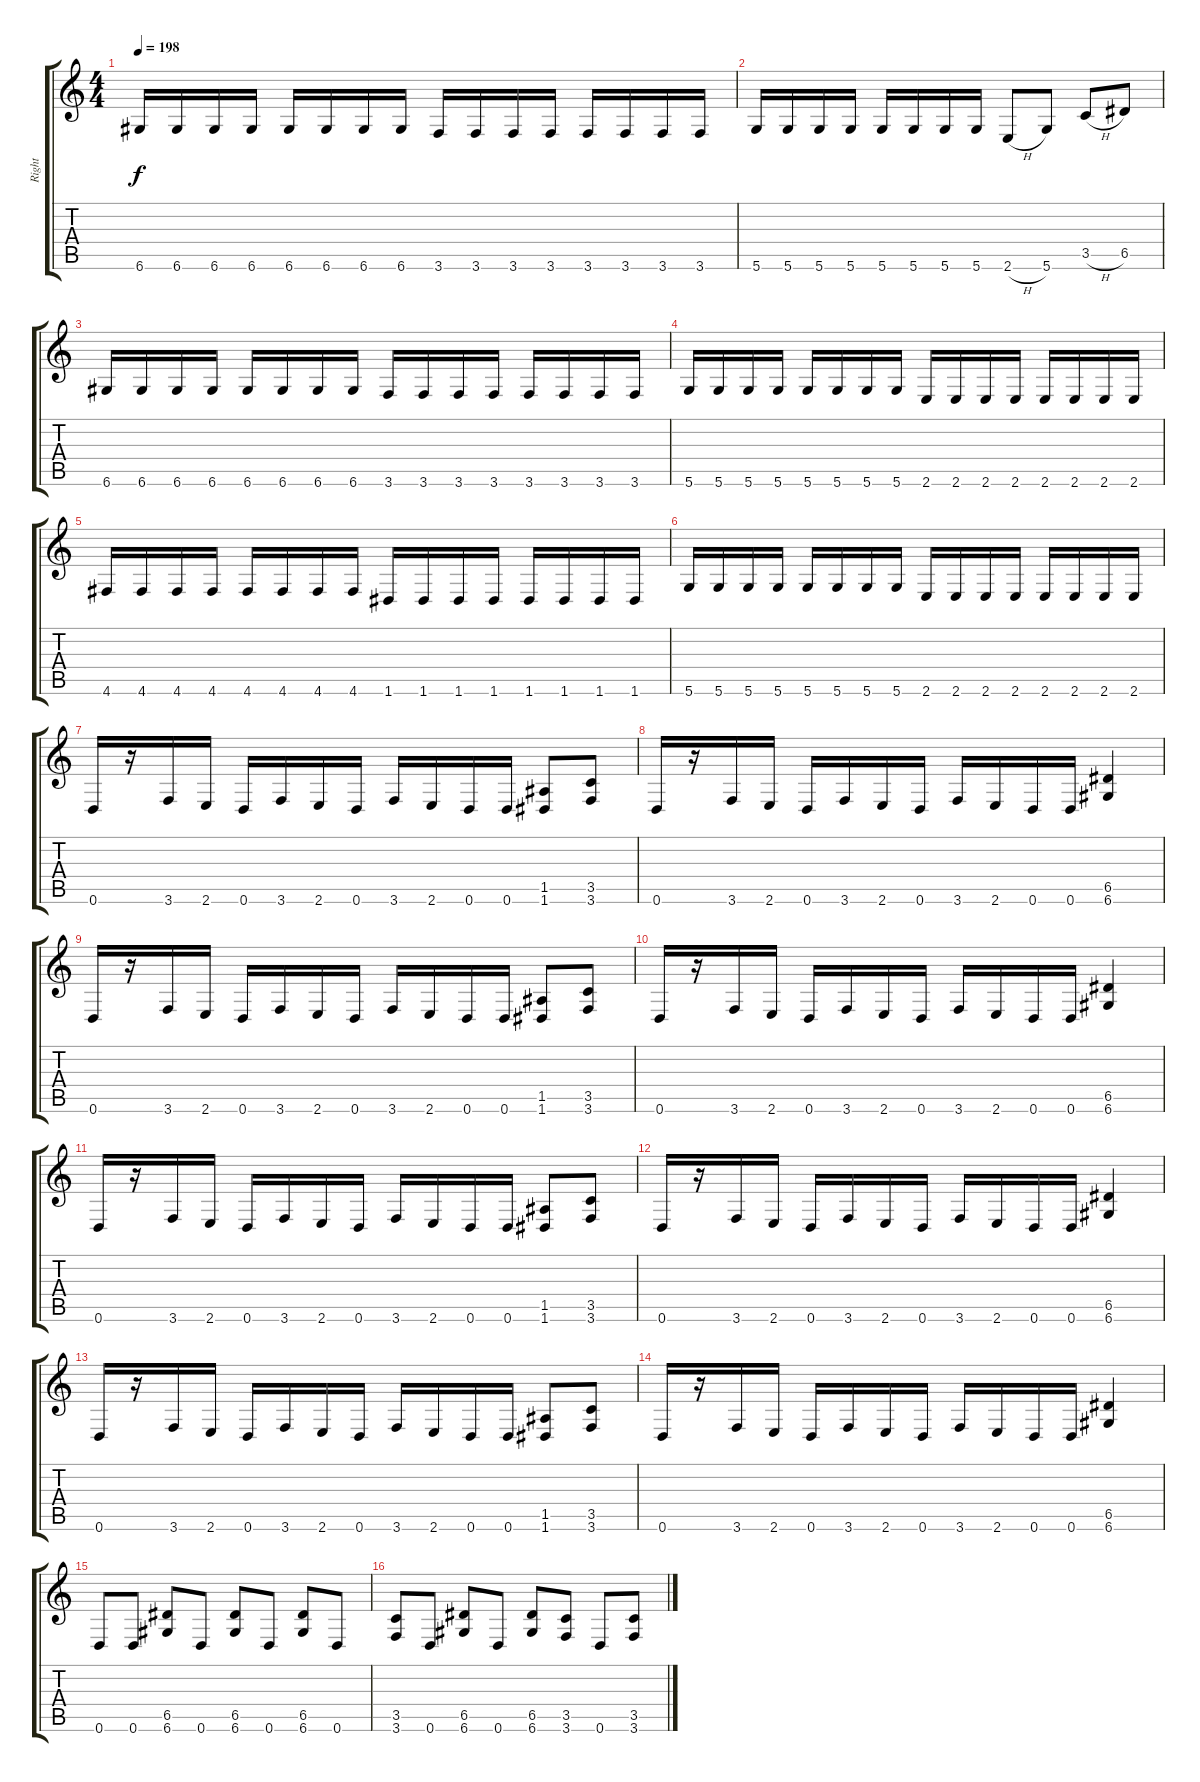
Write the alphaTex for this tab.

\track ("Right" "Right") {instrument distortionguitar}
\staff {score tabs}
\tuning (E4 B3 G3 D3 A2 D2) {hide}
\ts (4 4)
\tempo 198
\clef g2
\ks c
6.6.16{dy f} 6.6.16 6.6.16 6.6.16 6.6.16 6.6.16 6.6.16 6.6.16 3.6.16 3.6.16 3.6.16 3.6.16 3.6.16 3.6.16 3.6.16 3.6.16 |
5.6.16 5.6.16 5.6.16 5.6.16 5.6.16 5.6.16 5.6.16 5.6.16 2.6{h}.8 5.6.8 3.5{h}.8 6.5.8 |
6.6.16 6.6.16 6.6.16 6.6.16 6.6.16 6.6.16 6.6.16 6.6.16 3.6.16 3.6.16 3.6.16 3.6.16 3.6.16 3.6.16 3.6.16 3.6.16 |
5.6.16 5.6.16 5.6.16 5.6.16 5.6.16 5.6.16 5.6.16 5.6.16 2.6.16 2.6.16 2.6.16 2.6.16 2.6.16 2.6.16 2.6.16 2.6.16 |
4.6.16 4.6.16 4.6.16 4.6.16 4.6.16 4.6.16 4.6.16 4.6.16 1.6.16 1.6.16 1.6.16 1.6.16 1.6.16 1.6.16 1.6.16 1.6.16 |
5.6.16 5.6.16 5.6.16 5.6.16 5.6.16 5.6.16 5.6.16 5.6.16 2.6.16 2.6.16 2.6.16 2.6.16 2.6.16 2.6.16 2.6.16 2.6.16 |
0.6.16 r.16 3.6.16 2.6.16 0.6.16 3.6.16 2.6.16 0.6.16 3.6.16 2.6.16 0.6.16 0.6.16 (1.5 1.6).8 (3.5 3.6).8 |
0.6.16 r.16 3.6.16 2.6.16 0.6.16 3.6.16 2.6.16 0.6.16 3.6.16 2.6.16 0.6.16 0.6.16 (6.5 6.6).4 |
0.6.16 r.16 3.6.16 2.6.16 0.6.16 3.6.16 2.6.16 0.6.16 3.6.16 2.6.16 0.6.16 0.6.16 (1.5 1.6).8 (3.5 3.6).8 |
0.6.16 r.16 3.6.16 2.6.16 0.6.16 3.6.16 2.6.16 0.6.16 3.6.16 2.6.16 0.6.16 0.6.16 (6.5 6.6).4 |
0.6.16 r.16 3.6.16 2.6.16 0.6.16 3.6.16 2.6.16 0.6.16 3.6.16 2.6.16 0.6.16 0.6.16 (1.5 1.6).8 (3.5 3.6).8 |
0.6.16 r.16 3.6.16 2.6.16 0.6.16 3.6.16 2.6.16 0.6.16 3.6.16 2.6.16 0.6.16 0.6.16 (6.5 6.6).4 |
0.6.16 r.16 3.6.16 2.6.16 0.6.16 3.6.16 2.6.16 0.6.16 3.6.16 2.6.16 0.6.16 0.6.16 (1.5 1.6).8 (3.5 3.6).8 |
0.6.16 r.16 3.6.16 2.6.16 0.6.16 3.6.16 2.6.16 0.6.16 3.6.16 2.6.16 0.6.16 0.6.16 (6.5 6.6).4 |
0.6.8 0.6.8 (6.5 6.6).8 0.6.8 (6.5 6.6).8 0.6.8 (6.5 6.6).8 0.6.8 |
(3.5 3.6).8 0.6.8 (6.5 6.6).8 0.6.8 (6.5 6.6).8 (3.5 3.6).8 0.6.8 (3.5 3.6).8
